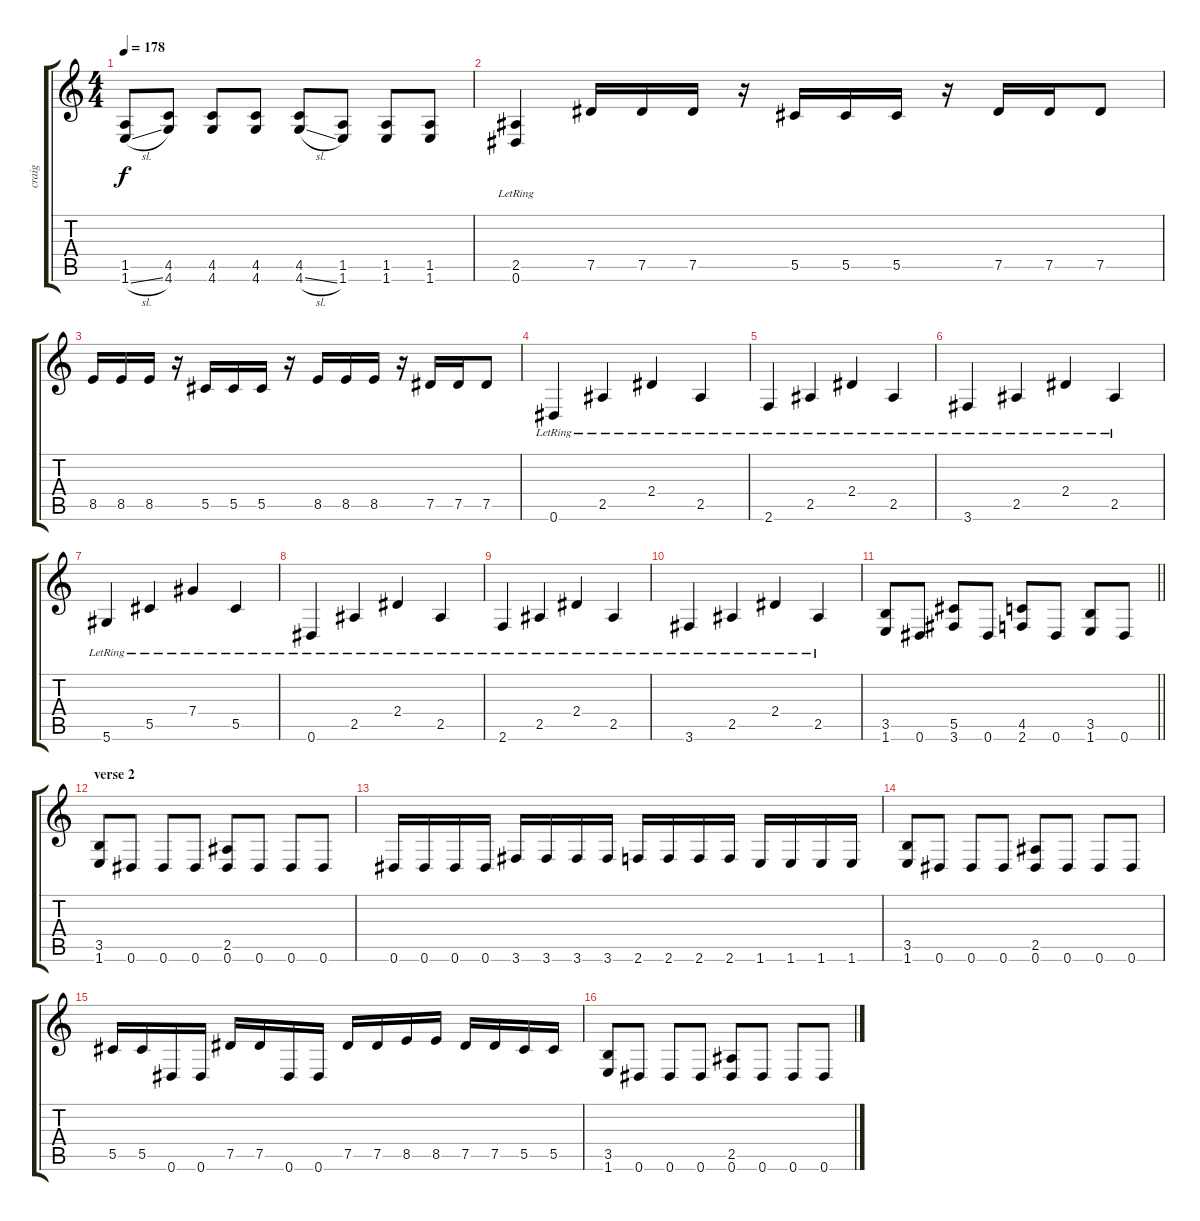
\track ("craig" "craig") {instrument slapbass2}
\staff {score tabs}
\tuning (Eb4 Bb3 Gb3 Db3 Ab2 Eb2) {hide}
\ts (4 4)
\tempo 178
\clef g2
\ks c
(1.5 1.6{sl}).8{dy f} (4.5 4.6).8 (4.5 4.6).8 (4.5 4.6).8 (4.5 4.6{sl}).8 (1.5 1.6).8 (1.5 1.6).8 (1.5 1.6).8 |
(2.5 0.6{lr}).4 7.5.16 7.5.16 7.5.16 r.16 5.5.16 5.5.16 5.5.16 r.16 7.5.16 7.5.16 7.5.8 |
8.5.16 8.5.16 8.5.16 r.16 5.5.16 5.5.16 5.5.16 r.16 8.5.16 8.5.16 8.5.16 r.16 7.5.16 7.5.16 7.5.8 |
0.6{lr}.4 2.5{lr}.4 2.4{lr}.4 2.5{lr}.4 |
2.6{lr}.4 2.5{lr}.4 2.4{lr}.4 2.5{lr}.4 |
3.6{lr}.4 2.5{lr}.4 2.4{lr}.4 2.5{lr}.4 |
5.6{lr}.4 5.5{lr}.4 7.4{lr}.4 5.5{lr}.4 |
0.6{lr}.4 2.5{lr}.4 2.4{lr}.4 2.5{lr}.4 |
2.6{lr}.4 2.5{lr}.4 2.4{lr}.4 2.5{lr}.4 |
3.6{lr}.4 2.5{lr}.4 2.4{lr}.4 2.5{lr}.4 |
\barLineRight lightlight
(3.5 1.6).8 0.6.8 (5.5 3.6).8 0.6.8 (4.5 2.6).8 0.6.8 (3.5 1.6).8 0.6.8 |
\section ("" "verse 2")
(3.5 1.6).8 0.6.8 0.6.8 0.6.8 (2.5 0.6).8 0.6.8 0.6.8 0.6.8 |
0.6.16 0.6.16 0.6.16 0.6.16 3.6.16 3.6.16 3.6.16 3.6.16 2.6.16 2.6.16 2.6.16 2.6.16 1.6.16 1.6.16 1.6.16 1.6.16 |
(3.5 1.6).8 0.6.8 0.6.8 0.6.8 (2.5 0.6).8 0.6.8 0.6.8 0.6.8 |
5.5.16 5.5.16 0.6.16 0.6.16 7.5.16 7.5.16 0.6.16 0.6.16 7.5.16 7.5.16 8.5.16 8.5.16 7.5.16 7.5.16 5.5.16 5.5.16 |
(3.5 1.6).8 0.6.8 0.6.8 0.6.8 (2.5 0.6).8 0.6.8 0.6.8 0.6.8
